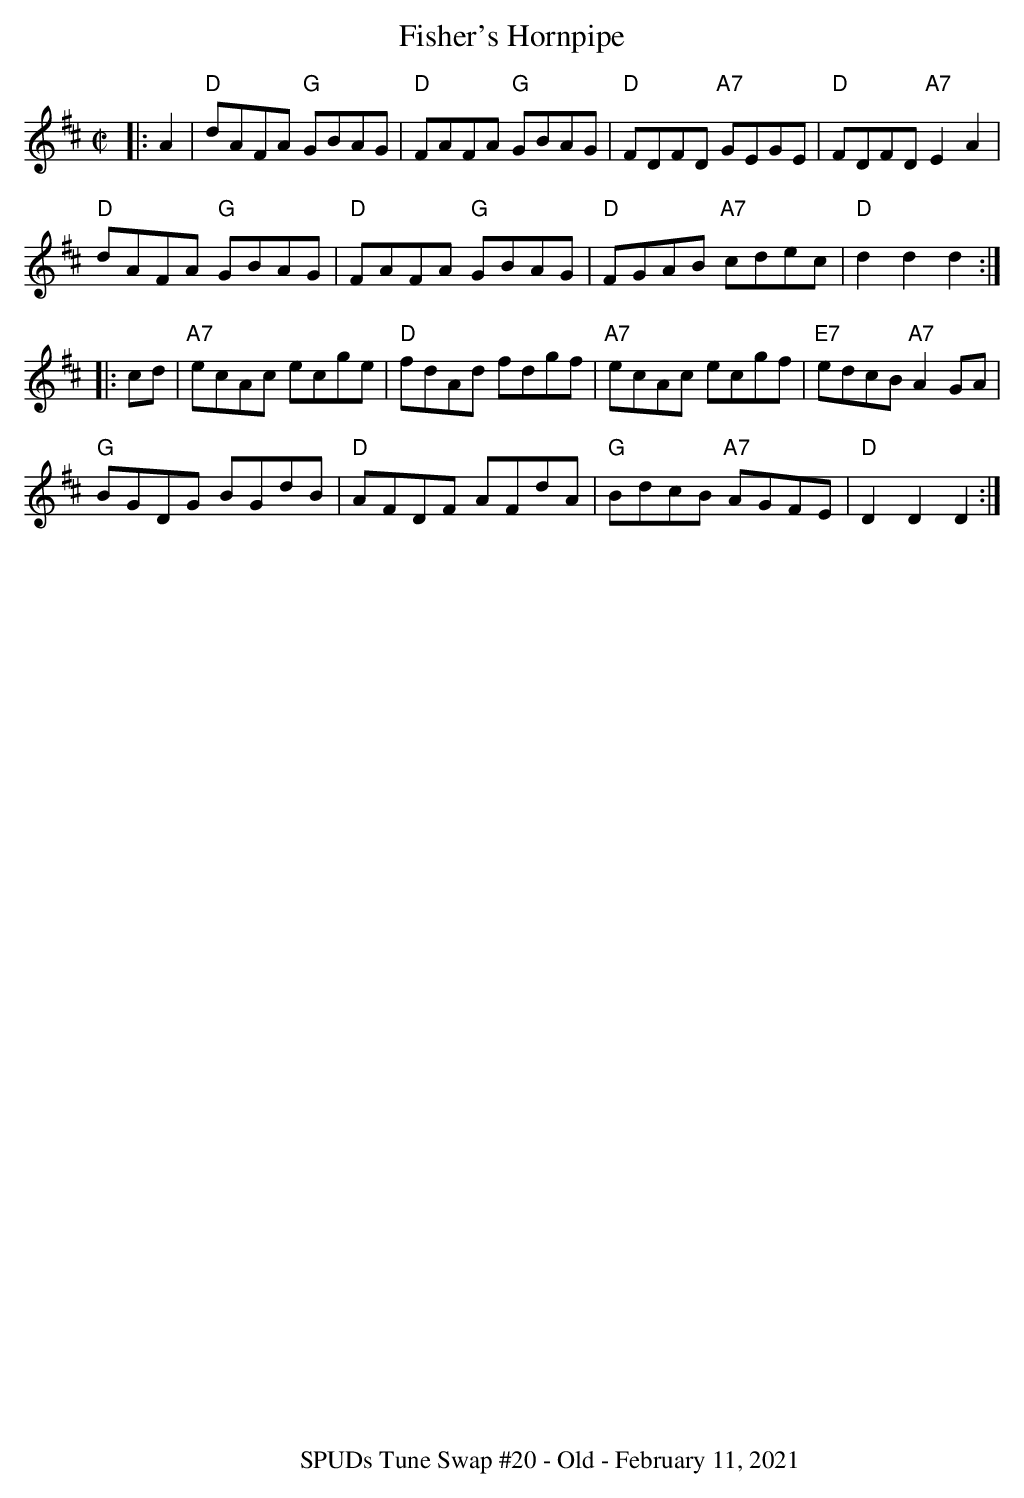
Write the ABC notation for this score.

X:1
T:Fisher's Hornpipe
M: C|
K: D
|:A2| "D"dAFA "G"GBAG| "D"FAFA "G"GBAG| "D"FDFD "A7"GEGE| "D"FDFD "A7"E2 A2|
       "D"dAFA "G"GBAG| "D"FAFA "G"GBAG| "D"FGAB "A7"cdec| "D"d2d2 d2 :|
|:cd| "A7"ecAc ecge| "D"fdAd fdgf| "A7"ecAc ecgf| "E7"edcB "A7"A2GA|
    "G"BGDG BGdB| "D"AFDF AFdA| "G"BdcB "A7"AGFE| "D"D2D2 D2 :|
